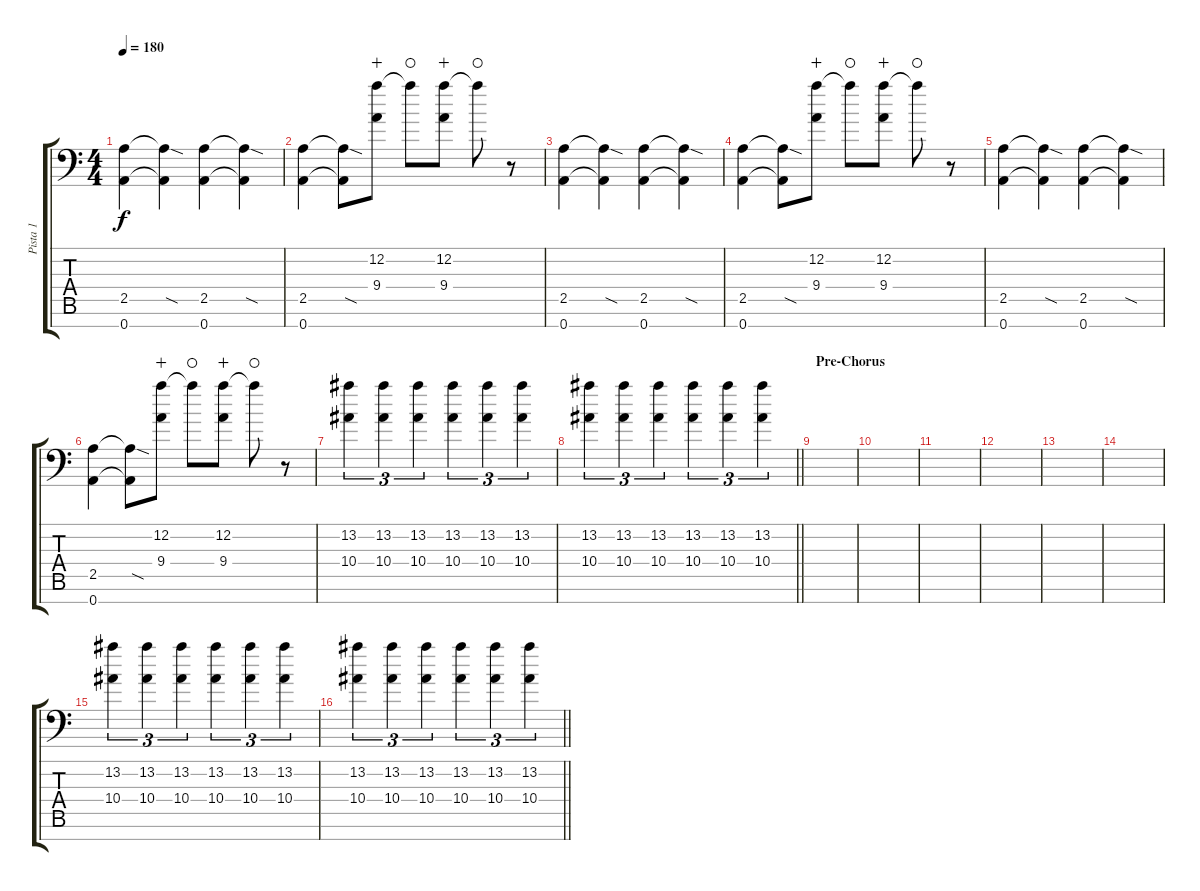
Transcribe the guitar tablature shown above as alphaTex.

\track ("Pista 1" "Pista 1") {instrument overdrivenguitar}
\staff {score tabs}
\tuning (D4 A3 F3 C3 G2 D2 A1) {hide}
\ts (4 4)
\tempo 180
\clef f4
\ks c
(2.5 0.7).4{dy f} (2.5{sod t} 0.7{t}).4 (2.5 0.7).4 (2.5{sod t} 0.7{t}).4 |
(2.5 0.7).4 (2.5{sod t} 0.7{t}).8 (12.2 9.4).8{wahc} 12.2{t}.8{waho} (12.2 9.4).8{wahc} 12.2{t}.8{waho} r.8 |
(2.5 0.7).4 (2.5{sod t} 0.7{t}).4 (2.5 0.7).4 (2.5{sod t} 0.7{t}).4 |
(2.5 0.7).4 (2.5{sod t} 0.7{t}).8 (12.2 9.4).8{wahc} 12.2{t}.8{waho} (12.2 9.4).8{wahc} 12.2{t}.8{waho} r.8 |
(2.5 0.7).4 (2.5{sod t} 0.7{t}).4 (2.5 0.7).4 (2.5{sod t} 0.7{t}).4 |
(2.5 0.7).4 (2.5{sod t} 0.7{t}).8 (12.2 9.4).8{wahc} 12.2{t}.8{waho} (12.2 9.4).8{wahc} 12.2{t}.8{waho} r.8 |
(13.2 10.4).4{tu (3 2)} (13.2 10.4).4{tu (3 2)} (13.2 10.4).4{tu (3 2)} (13.2 10.4).4{tu (3 2)} (13.2 10.4).4{tu (3 2)} (13.2 10.4).4{tu (3 2)} |
\barLineRight lightlight
(13.2 10.4).4{tu (3 2)} (13.2 10.4).4{tu (3 2)} (13.2 10.4).4{tu (3 2)} (13.2 10.4).4{tu (3 2)} (13.2 10.4).4{tu (3 2)} (13.2 10.4).4{tu (3 2)} |
\section ("" "Pre-Chorus")
|
|
|
|
|
|
(13.2 10.4).4{tu (3 2)} (13.2 10.4).4{tu (3 2)} (13.2 10.4).4{tu (3 2)} (13.2 10.4).4{tu (3 2)} (13.2 10.4).4{tu (3 2)} (13.2 10.4).4{tu (3 2)} |
\barLineRight lightlight
(13.2 10.4).4{tu (3 2)} (13.2 10.4).4{tu (3 2)} (13.2 10.4).4{tu (3 2)} (13.2 10.4).4{tu (3 2)} (13.2 10.4).4{tu (3 2)} (13.2 10.4).4{tu (3 2)}
